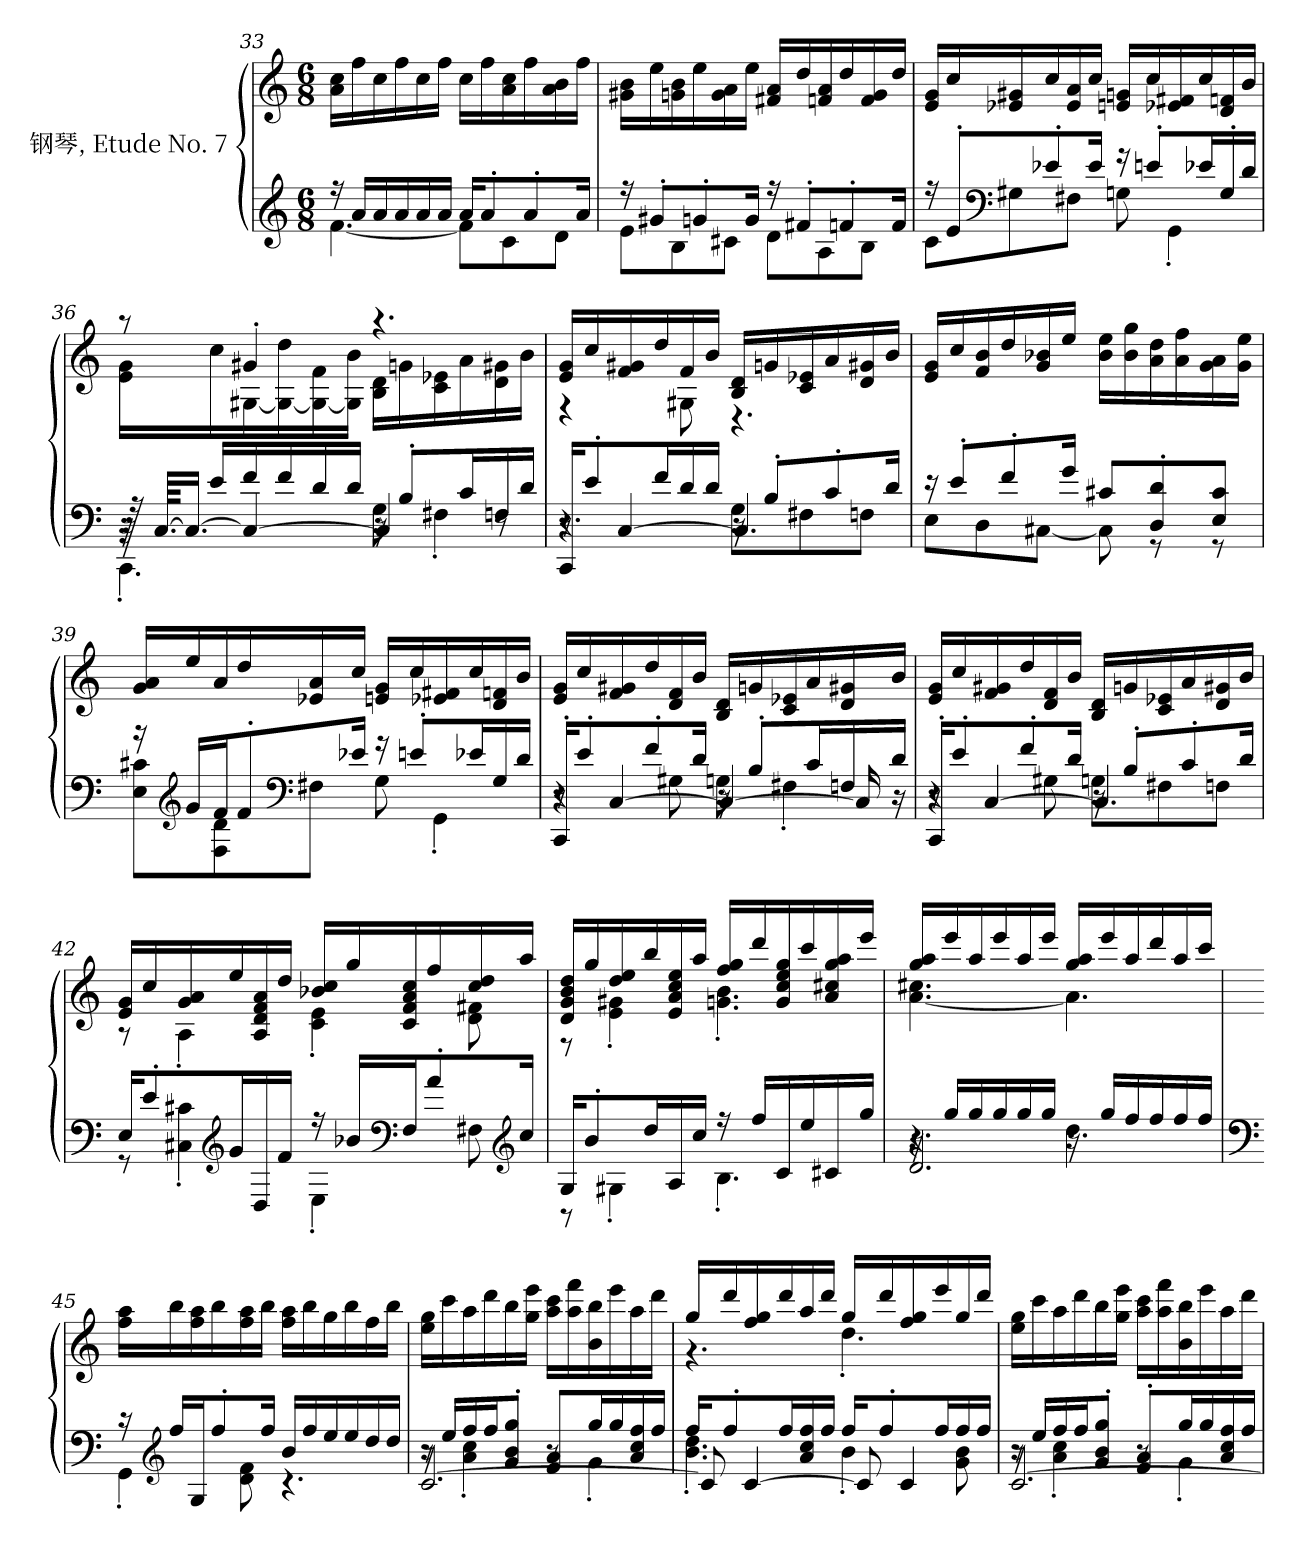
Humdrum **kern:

**kern	**kern
*part1	*part1
*staff2	*staff1
*I"钢琴, Etude No. 7	*
*clefG2	*clefG2
*k[]	*k[]
*M6/8	*M6/8
=33	=33
*^	*
16r	[4.f\	16a\ 16cc\LL
16a/LL	.	16ff\
16a/	.	16cc\
16a/	.	16ff\
16a/	.	16cc\
16a/JJ	.	16ff\JJ
16a/KL	8f\L]	16cc\LL
8a'/	.	16ff\
.	8c\	16a\ 16cc\
8a'/	.	16ff\
.	8d\J	16a\ 16b\
16a/Jk	.	16ff\JJ
!!LO:LB:g=z
=34	=34	=34
16r	8e\L	16g#X\ 16b\LL
8g#X'/L	.	16ee\
.	8B\	16gn\ 16b\
8gn'/	.	16ee\
.	8c#X\J	16g\ 16a\
16g/Jk	.	16ee\JJ
16r	8d\L	16f#X/ 16a/LL
8f#X'/L	.	16dd/
.	8A\	16fn/ 16a/
8fn'/	.	16dd/
.	8B\J	16f/ 16g/
16f/Jk	.	16dd/JJ
=35	=35	=35
*	*	*MM133
16r	8c\L	16e/ 16g/LL
8e'/L	.	16cc/
*clefF4	*	*
*	*	*MM134
.	8G#X\	16e-X/ 16g#X/
8e-X'/	.	16cc/
.	8F#X\J	16e-/ 16a/
16e-/Jk	.	16cc/JJ
16r	8Gn\	16en/ 16gn/LL
8en'/L	.	16cc/
.	4GG'\	16e-X/ 16f#X/
16e-X/L	.	16cc/
16G'/	.	16d/ 16fn/
16d/JJ	.	16b/JJ
!!LO:LB:g=z
=36	=36	=36
*	*^	*^
16r	4.CC'\	128r	8r	16e\ 16g\LL
.	.	[64.C/KKLL	.	.
.	.	16.C/JJ_	.	.
16e/LL	.	.	.	16cc\
16f/	.	4C/_	4g#X'/	[16G#X\
16f/	.	.	.	16G#\_ 16dd\
16d/	.	.	.	16G#\_ 16f\
16d/JJ	.	.	.	16G#\] 16b\JJ
16r	8G\	4C/]	4.r	16B\ 16d\LL
8B'/L	.	.	.	16gn\
.	4F#X'\	.	.	16c\ 16e-X\
16c/L	.	.	.	16a\
16Fn/	.	8r	.	16d\ 16g#X\
16d/JJ	.	.	.	16b\JJ
=37	=37	=37	=37	=37
16CC/KL	4.r	8r	16e/ 16g/LL	4r
8e'/	.	.	16cc/	.
.	.	[4C/	16f/ 16g#X/	.
16f/L	.	.	16dd/	.
16d/	.	.	16f/	8G#X\
16d/JJ	.	.	16b/JJ	.
16r	8G\L	4.C/]	16B/ 16d/LL	4.r
8B'/L	.	.	16gn/	.
.	8F#X\	.	16c/ 16e-X/	.
8c'/	.	.	16a/	.
.	8Fn\J	.	16d/ 16g#X/	.
16d/Jk	.	.	16b/JJ	.
*	*v	*v	*	*
*	*	*v	*v
!!LO:LB:g=z
=38	=38	=38
16r	8E\L	16e/ 16g/LL
8e'/L	.	16cc/
.	8D\	16f/ 16b/
8f'/	.	16dd/
.	[8C#X\J	16g/ 16b-X/
16g/Jk	.	16ee/JJ
8c#X/L	8C#\]	16b-\ 16ee\LL
.	.	16b-\ 16gg\
8D/' 8d/'	8r	16a\ 16dd\
.	.	16a\ 16ff\
8E/ 8c#/J	8r	16g\ 16a\
.	.	16g\ 16ee\JJ
=39	=39	=39
16r	8E\ 8c#X\L	16g/ 16a/LL
*clefG2	*	*
16g/LL	.	16ee/
16f/J	8F\ 8d\	16a/
8f'/	.	16dd/
*clefF4	*	*
.	8F#X\J	16e-X/ 16a/
16e-X/Jk	.	16cc/JJ
16r	8G\	16en/ 16g/LL
8en'/L	.	16cc/
.	4GG'\	16e-X/ 16f#X/
16e-X/L	.	16cc/
16G/	.	16d/ 16fn/
16d/JJ	.	16b/JJ
!!LO:PB:g=z
=40	=40	=40
*	*^	*
16CC'/KL	4r	8r	16e/ 16g/LL
8e'/	.	.	16cc/
.	.	[4C/	16f/ 16g#X/
8f'/	.	.	16dd/
.	8G#X\	.	16d/ 16f/
16d/Jk	.	.	16b/JJ
16r	8Gn\	4C/_	16B/ 16d/LL
8B'/L	.	.	16gn/
.	4F#X'\	.	16c/ 16e-X/
16c/L	.	.	16a/
16Fn/	.	16C/]	16d/ 16g#X/
16d/JJ	.	16r	16b/JJ
=41	=41	=41	=41
16CC'/KL	4r	8r	16e/ 16g/LL
8e'/	.	.	16cc/
.	.	[4C/	16f/ 16g#X/
8f'/	.	.	16dd/
.	8G#X\	.	16d/ 16f/
16d/Jk	.	.	16b/JJ
16r	8Gn\L	4.C/]	16B/ 16d/LL
8B'/L	.	.	16gn/
.	8F#X\	.	16c/ 16e-X/
8c'/	.	.	16a/
.	8Fn\J	.	16d/ 16g#X/
16d/Jk	.	.	16b/JJ
*	*v	*v	*
!!LO:LB:g=z
=42	=42	=42
*	*	*^
16E/KL	8r	16e/ 16g/LL	8r
8e'/	.	16cc/	.
.	4C#X\' 4c#X\'	16g/ 16a/	4A'\
*clefG2	*	*	*
16g/L	.	16ee/	.
16D/	.	16A/ 16d/ 16f/ 16a/	.
16f/JJ	.	16dd/JJ	.
16r	4E'\	16b-X/ 16cc/LL	4c\' 4e\'
16b-X/LL	.	16gg/	.
*clefF4	*	*	*
16F/J	.	16c/ 16f/ 16a/ 16cc/	.
8a'/	.	16ff/	.
.	8F#X\	16cc/ 16dd/	8d\ 8f#X\
*clefG2	*	*	*
16cc/Jk	.	16aa/JJ	.
=43	=43	=43	=43
16G/KL	8r	16d/ 16g/ 16b/ 16dd/LL	8r
8b'/	.	16gg/	.
.	4G#X'\	16dd/ 16ee/	4e\' 4g#X\'
16dd/L	.	16bb/	.
16A/	.	16e/ 16a/ 16cc/ 16ee/	.
16cc/JJ	.	16aa/JJ	.
16r	4.B'\	16ff/ 16gg/LL	4.gn\' 4.b\'
16ff/LL	.	16ddd/	.
16c/	.	16g/ 16cc/ 16ee/ 16gg/	.
16ee/	.	16ccc/	.
16c#X/	.	16a/ 16cc#X/ 16gg/ 16aa/	.
16gg/JJ	.	16eee/JJ	.
!!LO:LB:g=z	!!
=44	=44	=44	=44
*	*^	*	*
16r	4.r	2.d/	16gg/ 16aa/LL	[4.a\ 4.cc#X\
16gg/LL	.	.	16eee/	.
16gg/	.	.	16aa/	.
16gg/	.	.	16eee/	.
16gg/	.	.	16aa/	.
16gg/JJ	.	.	16eee/JJ	.
16r	4.dd\	.	16gg/ 16aa/LL	4.a\]
16gg/LL	.	.	16eee/	.
16ff/	.	.	16aa/	.
16ff/	.	.	16ddd/	.
16ff/	.	.	16aa/	.
16ff/JJ	.	.	16ccc/JJ	.
*v	*v	*v	*	*
*	*v	*v
=45	=45
*clefF4	*
*^	*
16r	4GG'\	16ff\ 16aa\LL
*clefG2	*	*
16ff/LL	.	16bb\
16G/J	.	16ff\ 16aa\
8ff'/	.	16bb\
.	8d\ 8f\	16ff\ 16aa\
16ff/Jk	.	16bb\JJ
16b/LL	4.r	16ff\ 16aa\LL
16ff/	.	16bb\
16ee/	.	16gg\
16ee/	.	16bb\
16dd/	.	16ff\
16dd/JJ	.	16bb\JJ
!!LO:LB:g=z
=46	=46	=46
*	*^	*
16r	8r	[2.c/	16ee\ 16gg\LL
16ee/LL	.	.	16ccc\
16ff/	4a\' 4cc\'	.	16aa\
16ff/J	.	.	16ddd\
8g/' 8b/' 8gg/'J	.	.	16bb\
.	.	.	16gg\ 16eee\JJ
8f/ 8a/L	8r	.	16aa\ 16ccc\LL
.	.	.	16aa\ 16fff\
16gg/L	4g'\	.	16b\ 16bb\
16gg/	.	.	16eee\
16a/ 16cc/ 16ff/	.	.	16aa\
16ff/JJ	.	.	16ddd\JJ
=47	=47	=47	=47
*	*	*	*^
16ff/KL	4.b\' 4.dd\'	8c/]	16gg/LL	4.r
8ff'/	.	.	16ddd/	.
.	.	[4c/	16ff/ 16gg/	.
16ff/L	.	.	16ddd/	.
16a/ 16cc/ 16ff/	.	.	16aa/	.
16ff/JJ	.	.	16ddd/JJ	.
16ff/KL	4b'\	8c/]	16gg/LL	4.dd'\
8ff'/	.	.	16ddd/	.
.	.	4c/	16ff/ 16gg/	.
16ff/L	.	.	16eee/	.
16ff/	8g\ 8b\	.	16gg/	.
16ff/JJ	.	.	16ddd/JJ	.
*	*	*	*v	*v
!!LO:LB:g=z
=48	=48	=48	=48
16r	8r	[2.c/	16ee\ 16gg\LL
16ee/LL	.	.	16ccc\
16ff/	4a\' 4cc\'	.	16aa\
16ff/J	.	.	16ddd\
8g/' 8b/' 8gg/'J	.	.	16bb\
.	.	.	16gg\ 16eee\JJ
8f/' 8a/'L	8r	.	16aa\ 16ccc\LL
.	.	.	16aa\ 16fff\
16gg/L	4g'\	.	16b\ 16bb\
16gg/	.	.	16eee\
16a/ 16cc/ 16ff/	.	.	16aa\
16ff/JJ	.	.	16ddd\JJ
*v	*v	*v	*
=	=
*-	*-
